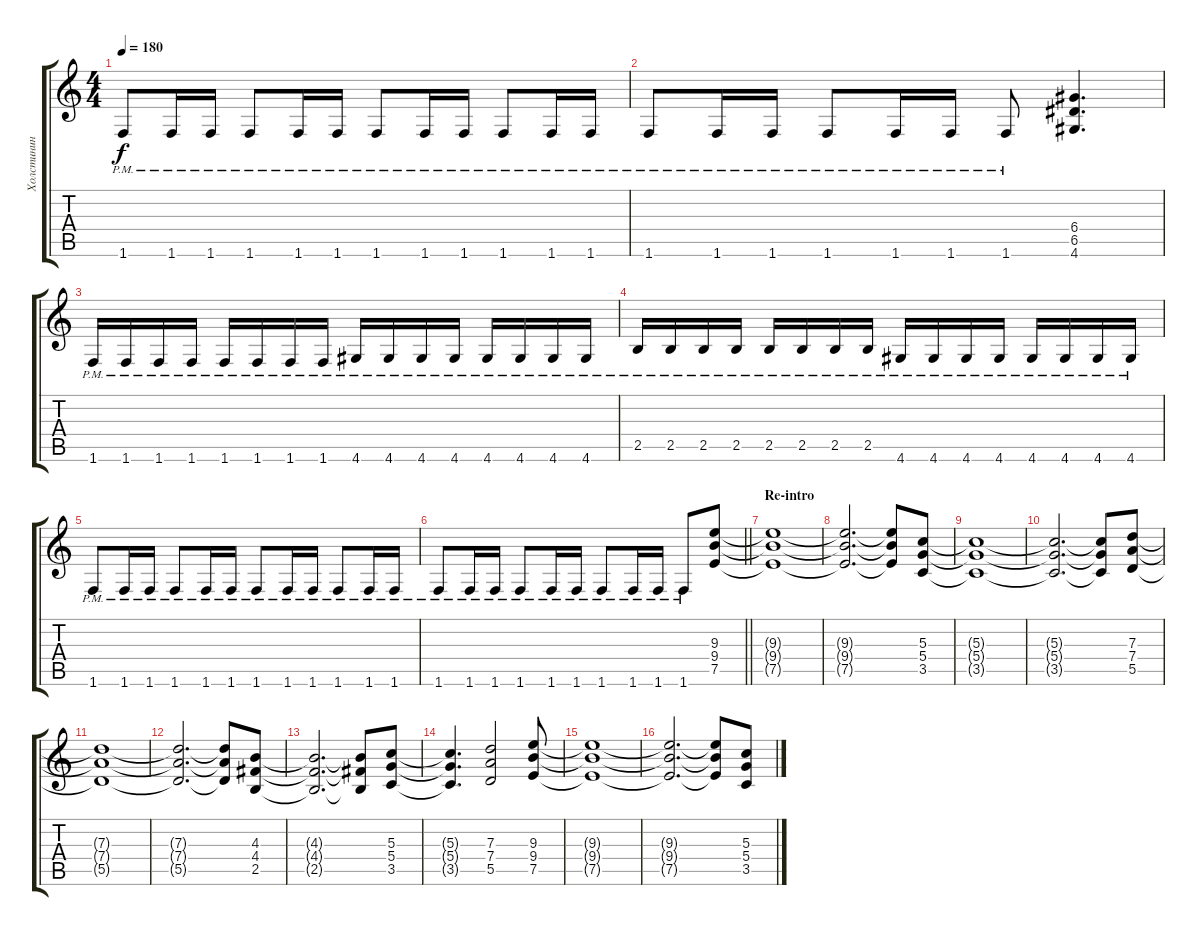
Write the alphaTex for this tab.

\track ("Холстинин" "Холстинин") {instrument distortionguitar}
\staff {score tabs}
\tuning (E4 B3 G3 D3 A2 E2) {hide}
\ts (4 4)
\tempo 180
\clef g2
\ks c
1.6{pm}.8{dy f} 1.6{pm}.16 1.6{pm}.16 1.6{pm}.8 1.6{pm}.16 1.6{pm}.16 1.6{pm}.8 1.6{pm}.16 1.6{pm}.16 1.6{pm}.8 1.6{pm}.16 1.6{pm}.16 |
1.6{pm}.8 1.6{pm}.16 1.6{pm}.16 1.6{pm}.8 1.6{pm}.16 1.6{pm}.16 1.6{pm}.8 (6.4 6.5 4.6).4{d} |
1.6{pm}.16 1.6{pm}.16 1.6{pm}.16 1.6{pm}.16 1.6{pm}.16 1.6{pm}.16 1.6{pm}.16 1.6{pm}.16 4.6{pm}.16 4.6{pm}.16 4.6{pm}.16 4.6{pm}.16 4.6{pm}.16 4.6{pm}.16 4.6{pm}.16 4.6{pm}.16 |
2.5{pm}.16 2.5{pm}.16 2.5{pm}.16 2.5{pm}.16 2.5{pm}.16 2.5{pm}.16 2.5{pm}.16 2.5{pm}.16 4.6{pm}.16 4.6{pm}.16 4.6{pm}.16 4.6{pm}.16 4.6{pm}.16 4.6{pm}.16 4.6{pm}.16 4.6{pm}.16 |
1.6{pm}.8 1.6{pm}.16 1.6{pm}.16 1.6{pm}.8 1.6{pm}.16 1.6{pm}.16 1.6{pm}.8 1.6{pm}.16 1.6{pm}.16 1.6{pm}.8 1.6{pm}.16 1.6{pm}.16 |
\barLineRight lightlight
1.6{pm}.8 1.6{pm}.16 1.6{pm}.16 1.6{pm}.8 1.6{pm}.16 1.6{pm}.16 1.6{pm}.8 1.6{pm}.16 1.6{pm}.16 1.6{pm}.8 (9.3 9.4 7.5).8{volume 16} |
\section ("" "Re-intro ")
(9.3{t} 9.4{t} 7.5{t}).1 |
(9.3{t} 9.4{t} 7.5{t}).2{d} (9.3{t} 9.4{t} 7.5{t}).8 (5.3 5.4 3.5).8 |
(5.3{t} 5.4{t} 3.5{t}).1 |
(5.3{t} 5.4{t} 3.5{t}).2{d} (5.3{t} 5.4{t} 3.5{t}).8 (7.3 7.4 5.5).8 |
(7.3{t} 7.4{t} 5.5{t}).1 |
(7.3{t} 7.4{t} 5.5{t}).2{d} (7.3{t} 7.4{t} 5.5{t}).8 (4.3 4.4 2.5).8 |
(4.3{t} 4.4{t} 2.5{t}).2{d} (4.3{t} 4.4{t} 2.5{t}).8 (5.3 5.4 3.5).8 |
(5.3{t} 5.4{t} 3.5{t}).4{d} (7.3 7.4 5.5).2 (9.3 9.4 7.5).8 |
(9.3{t} 9.4{t} 7.5{t}).1 |
(9.3{t} 9.4{t} 7.5{t}).2{d} (9.3{t} 9.4{t} 7.5{t}).8 (5.3 5.4 3.5).8
